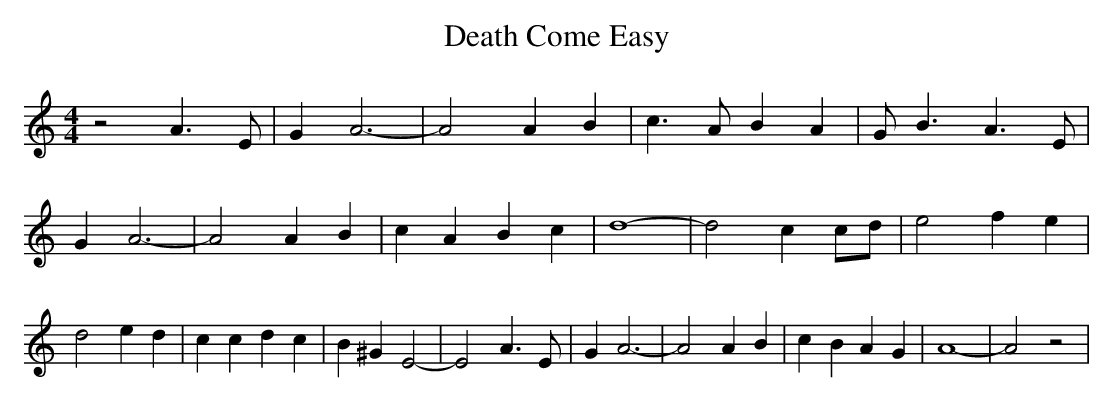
X:1
T:Death Come Easy
M:4/4
L:1/4
K:C
 z2 A3/2 E/2| G A3-| A2 A B| c3/2 A/2 B A| G/2- B3/2 A3/2 E/2| G A3-|\
 A2 A B| c A B c| d4-| d2 c c/2d/2| e2 f e| d2 e d| c c d c| B ^G E2-|\
 E2 A3/2 E/2| G A3-| A2 A B| c B A G| A4-| A2 z2|
